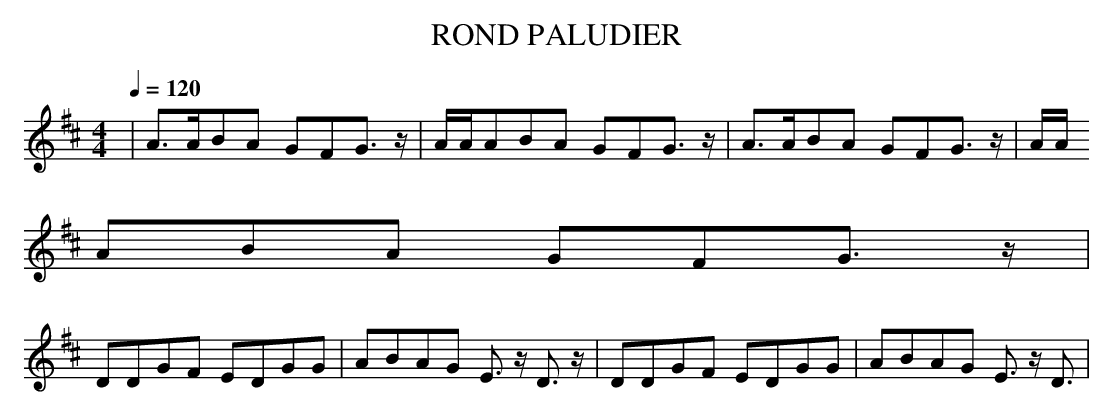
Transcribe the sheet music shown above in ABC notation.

X:1
T:ROND PALUDIER
M:4/4
L:1/8
Q:1/4=120
K:D
|A3/2A/2BA GFG3/2 z/2 |A/2A/2ABA GFG3/2 z/2 |A3/2A/2BA GFG3/2 z/2 |A/2A/
2ABA GFG3/2 z/2 |
DDGF EDGG|ABAG E3/2 z/2 D3/2 z/2 |DDGF EDGG|ABAG E3/2 z/2 D3/2|
